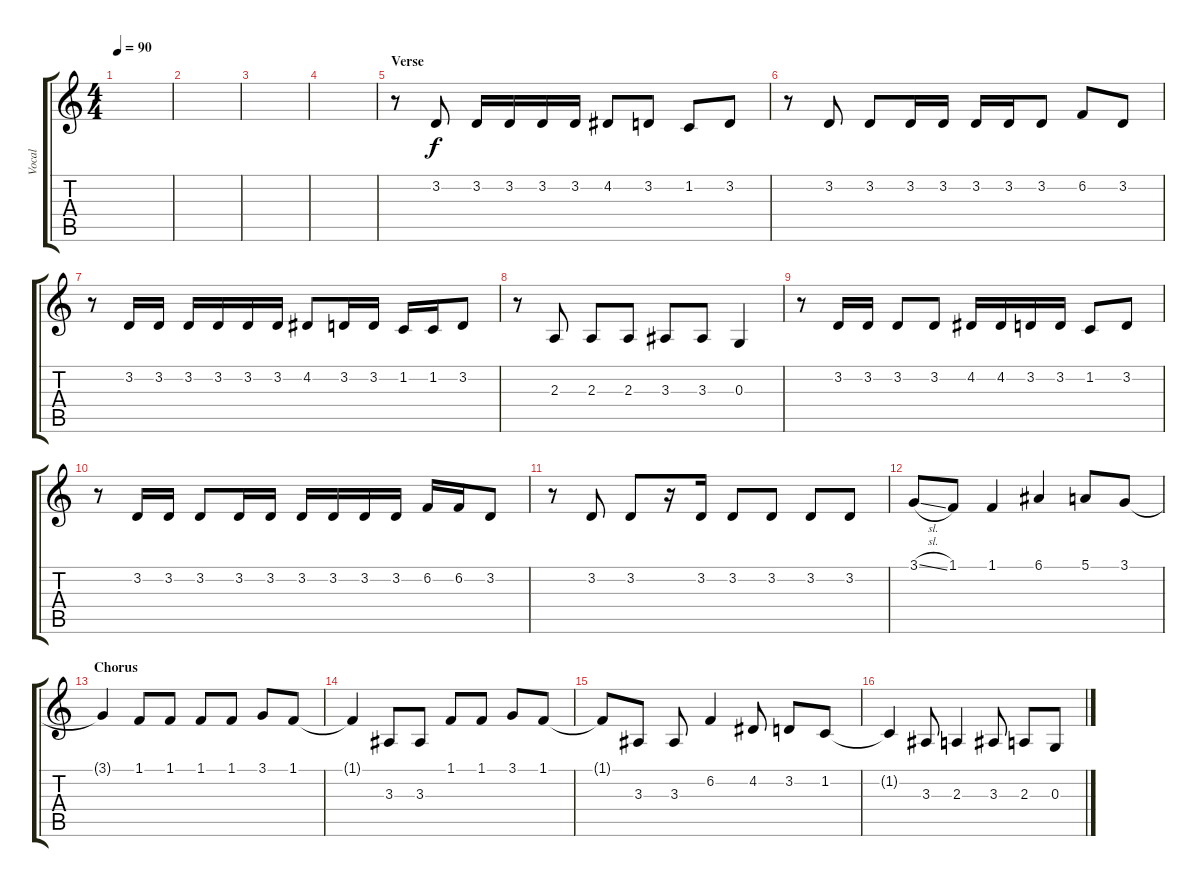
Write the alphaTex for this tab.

\track ("Vocal" "Vocal") {instrument clarinet}
\staff {score tabs}
\tuning (E4 B3 G3 D3 A2 E2) {hide}
\ts (4 4)
\tempo 90
\clef g2
\ks c
|
|
|
|
\section ("" "Verse")
r.8 3.2.8 3.2.16 3.2.16 3.2.16 3.2.16 4.2.8 3.2.8 1.2.8 3.2.8 |
r.8 3.2.8 3.2.8 3.2.16 3.2.16 3.2.16 3.2.16 3.2.8 6.2.8 3.2.8 |
r.8 3.2.16 3.2.16 3.2.16 3.2.16 3.2.16 3.2.16 4.2.8 3.2.16 3.2.16 1.2.16 1.2.16 3.2.8 |
r.8 2.3.8 2.3.8 2.3.8 3.3.8 3.3.8 0.3.4 |
r.8 3.2.16 3.2.16 3.2.8 3.2.8 4.2.16 4.2.16 3.2.16 3.2.16 1.2.8 3.2.8 |
r.8 3.2.16 3.2.16 3.2.8 3.2.16 3.2.16 3.2.16 3.2.16 3.2.16 3.2.16 6.2.16 6.2.16 3.2.8 |
r.8 3.2.8 3.2.8 r.16 3.2.16 3.2.8 3.2.8 3.2.8 3.2.8 |
3.1{sl}.8 1.1.8 1.1.4 6.1.4 5.1.8 3.1.8 |
\section ("" "Chorus")
3.1{t}.4 1.1.8 1.1.8 1.1.8 1.1.8 3.1.8 1.1.8 |
1.1{t}.4 3.3.8 3.3.8 1.1.8 1.1.8 3.1.8 1.1.8 |
1.1{t}.8 3.3.8 3.3.8 6.2.4 4.2.8 3.2.8 1.2.8 |
1.2{t}.4 3.3.8 2.3.4 3.3.8 2.3.8 0.3.8
